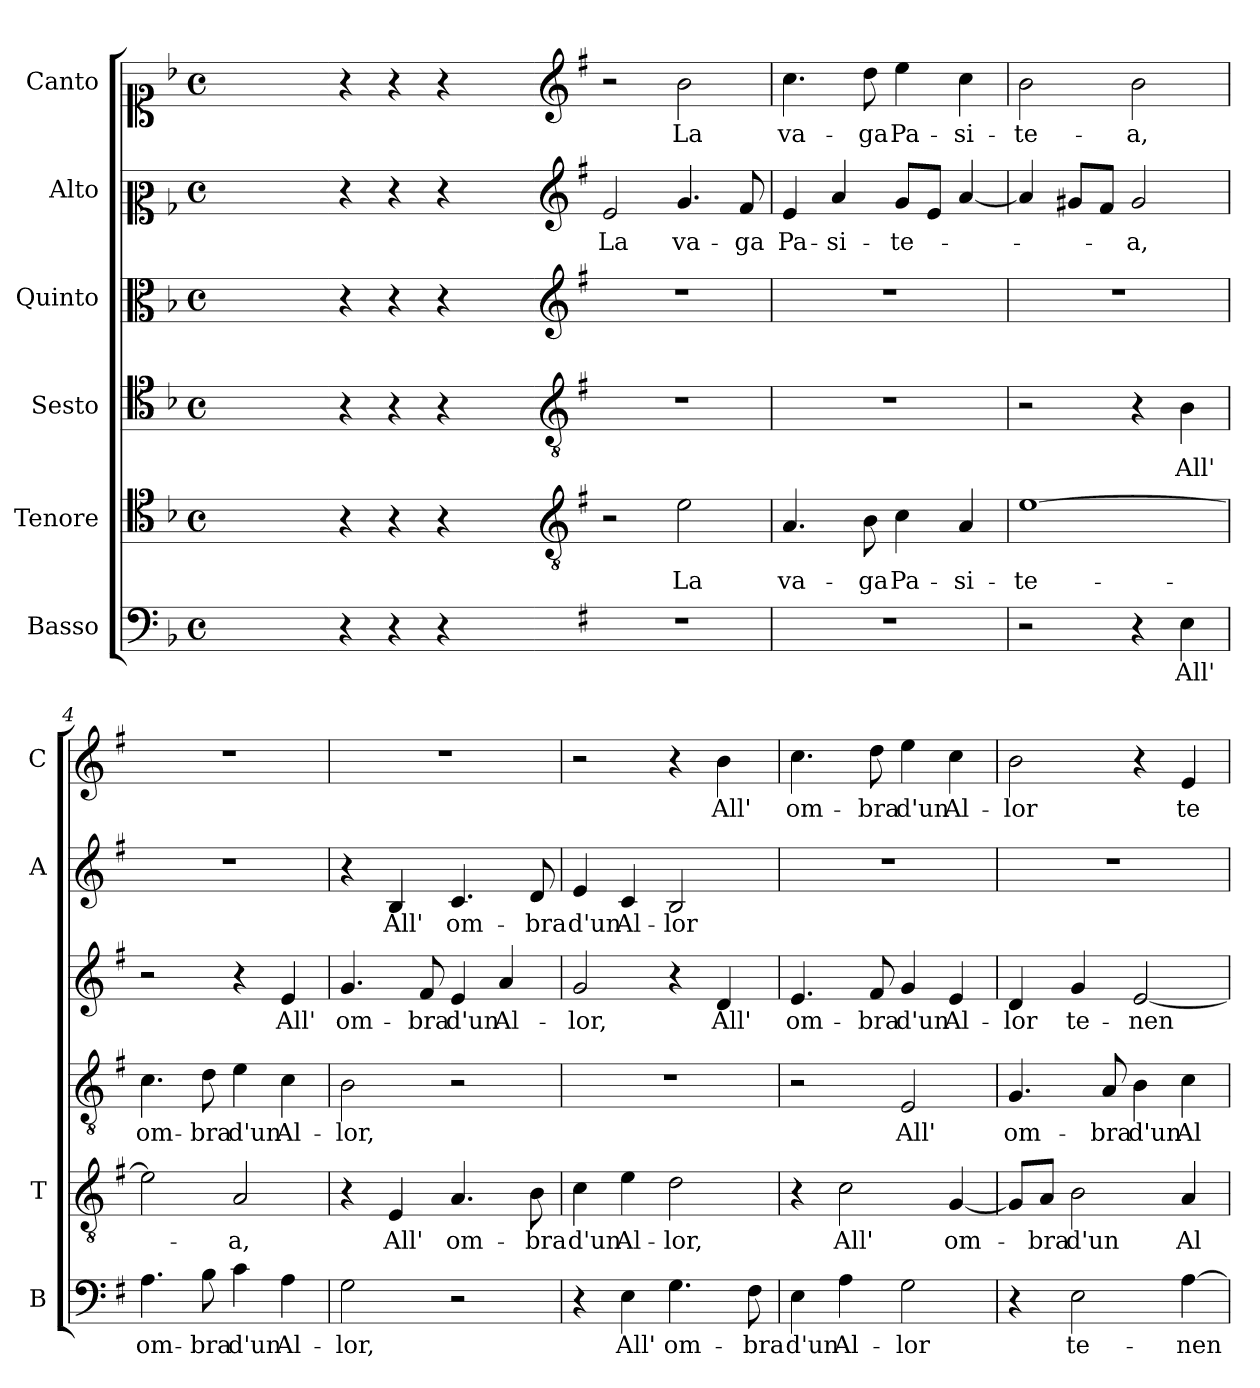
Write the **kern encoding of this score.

**kern	**text	**kern	**text	**kern	**text	**kern	**text	**kern	**text	**kern	**text
*part6	*part6	*part5	*part5	*part4	*part4	*part3	*part3	*part2	*part2	*part1	*part1
*staff6	*staff6	*staff5	*staff5	*staff4	*staff4	*staff3	*staff3	*staff2	*staff2	*staff1	*staff1
*I"Basso	*	*I"Tenore	*	*I"Sesto	*	*I"Quinto	*	*I"Alto	*	*I"Canto	*
*I'B	*	*I'T	*	*	*	*	*	*I'A	*	*I'C	*
*clefF4	*	*clefC4	*	*clefC4	*	*clefC3	*	*clefC2	*	*clefC1	*
*k[b-]	*	*k[b-]	*	*k[b-]	*	*k[b-]	*	*k[b-]	*	*k[b-]	*
*F:	*	*F:	*	*F:	*	*F:	*	*F:	*	*F:	*
*M4/4	*	*M4/4	*	*M4/4	*	*M4/4	*	*M4/4	*	*M4/4	*
*met(c)	*	*met(c)	*	*met(c)	*	*met(c)	*	*met(c)	*	*met(c)	*
=	=	=	=	=	=	=	=	=	=	=	=
1ryy	.	1ryy	.	1ryy	.	1ryy	.	1ryy	.	1ryy	.
=1X-	=1X-	=1X-	=1X-	=1X-	=1X-	=1X-	=1X-	=1X-	=1X-	=1X-	=1X-
4r	.	4r	.	4r	.	4r	.	4r	.	4r	.
4r	.	4r	.	4r	.	4r	.	4r	.	4r	.
4r	.	4r	.	4r	.	4r	.	4r	.	4r	.
4ryy	.	4ryy	.	4ryy	.	4ryy	.	4ryy	.	4ryy	.
=1-	=1-	=1-	=1-	=1-	=1-	=1-	=1-	=1-	=1-	=1-	=1-
*	*	*clefGv2	*	*clefGv2	*	*clefG2	*	*clefG2	*	*clefG2	*
*k[f#]	*	*k[f#]	*	*k[f#]	*	*k[f#]	*	*k[f#]	*	*k[f#]	*
*G:	*	*G:	*	*G:	*	*G:	*	*G:	*	*G:	*
!	!	!	!	!	!	!	!	!	!LO:LY:b	!	!
1r	.	2r	.	1r	.	1r	.	2e/	La	2r	.
!	!	!	!LO:LY:b	!	!	!	!	!	!LO:LY:b	!	!LO:LY:b
.	.	2e\	La	.	.	.	.	4.g/	va-	2b\	La
!	!	!	!	!	!	!	!	!	!LO:LY:b	!	!
.	.	.	.	.	.	.	.	8f#/	-ga	.	.
=2	=2	=2	=2	=2	=2	=2	=2	=2	=2	=2	=2
!	!	!	!LO:LY:b	!	!	!	!	!	!LO:LY:b	!	!LO:LY:b
1r	.	4.A/	va-	1r	.	1r	.	4e/	Pa-	4.cc\	va-
!	!	!	!	!	!	!	!	!	!LO:LY:b	!	!
.	.	.	.	.	.	.	.	4a/	-si-	.	.
!	!	!	!LO:LY:b	!	!	!	!	!	!	!	!LO:LY:b
.	.	8B\	-ga	.	.	.	.	.	.	8dd\	-ga
!	!	!	!LO:LY:b	!	!	!	!	!	!LO:LY:b	!	!LO:LY:b
.	.	4c\	Pa-	.	.	.	.	8g/L	-te-	4ee\	Pa-
.	.	.	.	.	.	.	.	8e/J	.	.	.
!	!	!	!LO:LY:b	!	!	!	!	!	!	!	!LO:LY:b
.	.	4A/	-si-	.	.	.	.	[4a/	.	4cc\	-si-
=3	=3	=3	=3	=3	=3	=3	=3	=3	=3	=3	=3
!	!	!	!LO:LY:b	!	!	!	!	!	!	!	!LO:LY:b
2r	.	[1e	-te-	2r	.	1r	.	4a/]	.	2b\	-te-
.	.	.	.	.	.	.	.	8g#X/L	.	.	.
.	.	.	.	.	.	.	.	8f#/J	.	.	.
!	!	!	!	!	!	!	!	!	!LO:LY:b	!	!LO:LY:b
4r	.	.	.	4r	.	.	.	2g#/	-a,	2b\	-a,
!	!LO:LY:b	!	!	!	!LO:LY:b	!	!	!	!	!	!
4E\	All'	.	.	4B\	All'	.	.	.	.	.	.
=4	=4	=4	=4	=4	=4	=4	=4	=4	=4	=4	=4
!	!LO:LY:b	!	!	!	!LO:LY:b	!	!	!	!	!	!
4.A\	om-	2e\]	.	4.c\	om-	2r	.	1r	.	1r	.
!	!LO:LY:b	!	!	!	!LO:LY:b	!	!	!	!	!	!
8B\	-bra	.	.	8d\	-bra	.	.	.	.	.	.
!	!LO:LY:b	!	!LO:LY:b	!	!LO:LY:b	!	!	!	!	!	!
4c\	d'un	2A/	-a,	4e\	d'un	4r	.	.	.	.	.
!	!LO:LY:b	!	!	!	!LO:LY:b	!	!LO:LY:b	!	!	!	!
4A\	Al-	.	.	4c\	Al-	4e/	All'	.	.	.	.
=5	=5	=5	=5	=5	=5	=5	=5	=5	=5	=5	=5
!	!LO:LY:b	!	!	!	!LO:LY:b	!	!LO:LY:b	!	!	!	!
2G\	-lor,	4r	.	2B\	-lor,	4.g/	om-	4r	.	1r	.
!	!	!	!LO:LY:b	!	!	!	!	!	!LO:LY:b	!	!
.	.	4E/	All'	.	.	.	.	4B/	All'	.	.
!	!	!	!	!	!	!	!LO:LY:b	!	!	!	!
.	.	.	.	.	.	8f#/	-bra	.	.	.	.
!	!	!	!LO:LY:b	!	!	!	!LO:LY:b	!	!LO:LY:b	!	!
2r	.	4.A/	om-	2r	.	4e/	d'un	4.c/	om-	.	.
!	!	!	!	!	!	!	!LO:LY:b	!	!	!	!
.	.	.	.	.	.	4a/	Al-	.	.	.	.
!	!	!	!LO:LY:b	!	!	!	!	!	!LO:LY:b	!	!
.	.	8B\	-bra	.	.	.	.	8d/	-bra	.	.
=6	=6	=6	=6	=6	=6	=6	=6	=6	=6	=6	=6
!	!	!	!LO:LY:b	!	!	!	!LO:LY:b	!	!LO:LY:b	!	!
4r	.	4c\	d'un	1r	.	2g/	-lor,	4e/	d'un	2r	.
!	!LO:LY:b	!	!LO:LY:b	!	!	!	!	!	!LO:LY:b	!	!
4E\	All'	4e\	Al-	.	.	.	.	4c/	Al-	.	.
!	!LO:LY:b	!	!LO:LY:b	!	!	!	!	!	!LO:LY:b	!	!
4.G\	om-	2d\	-lor,	.	.	4r	.	2B/	-lor	4r	.
!	!	!	!	!	!	!	!LO:LY:b	!	!	!	!LO:LY:b
.	.	.	.	.	.	4d/	All'	.	.	4b\	All'
!	!LO:LY:b	!	!	!	!	!	!	!	!	!	!
8F#\	-bra	.	.	.	.	.	.	.	.	.	.
!!LO:LB:g=z
=7	=7	=7	=7	=7	=7	=7	=7	=7	=7	=7	=7
!	!LO:LY:b	!	!	!	!	!	!LO:LY:b	!	!	!	!LO:LY:b
4E\	d'un	4r	.	2r	.	4.e/	om-	1r	.	4.cc\	om-
!	!LO:LY:b	!	!LO:LY:b	!	!	!	!	!	!	!	!
4A\	Al-	2c\	All'	.	.	.	.	.	.	.	.
!	!	!	!	!	!	!	!LO:LY:b	!	!	!	!LO:LY:b
.	.	.	.	.	.	8f#/	-bra	.	.	8dd\	-bra
!	!LO:LY:b	!	!	!	!LO:LY:b	!	!LO:LY:b	!	!	!	!LO:LY:b
2G\	-lor	.	.	2E/	All'	4g/	d'un	.	.	4ee\	d'un
!	!	!	!LO:LY:b	!	!	!	!LO:LY:b	!	!	!	!LO:LY:b
.	.	[4G/	om-	.	.	4e/	Al-	.	.	4cc\	Al-
=8	=8	=8	=8	=8	=8	=8	=8	=8	=8	=8	=8
!	!	!	!	!	!LO:LY:b	!	!LO:LY:b	!	!	!	!LO:LY:b
4r	.	8G/L]	.	4.G/	om-	4d/	-lor	1r	.	2b\	-lor
!	!	!	!LO:LY:b	!	!	!	!	!	!	!	!
.	.	8A/J	-bra	.	.	.	.	.	.	.	.
!	!LO:LY:b	!	!LO:LY:b	!	!	!	!LO:LY:b	!	!	!	!
2E\	te-	2B\	d'un	.	.	4g/	te-	.	.	.	.
!	!	!	!	!	!LO:LY:b	!	!	!	!	!	!
.	.	.	.	8A/	-bra	.	.	.	.	.	.
!	!	!	!	!	!LO:LY:b	!	!LO:LY:b	!	!	!	!
.	.	.	.	4B\	d'un	[2e/	-nen-	.	.	4r	.
!	!LO:LY:b	!	!LO:LY:b	!	!LO:LY:b	!	!	!	!	!	!LO:LY:b
[4A\	-nen-	4A/	Al-	4c\	Al-	.	.	.	.	4e/	te-
=	=	=	=	=	=	=	=	=	=	=	=
*-	*-	*-	*-	*-	*-	*-	*-	*-	*-	*-	*-
